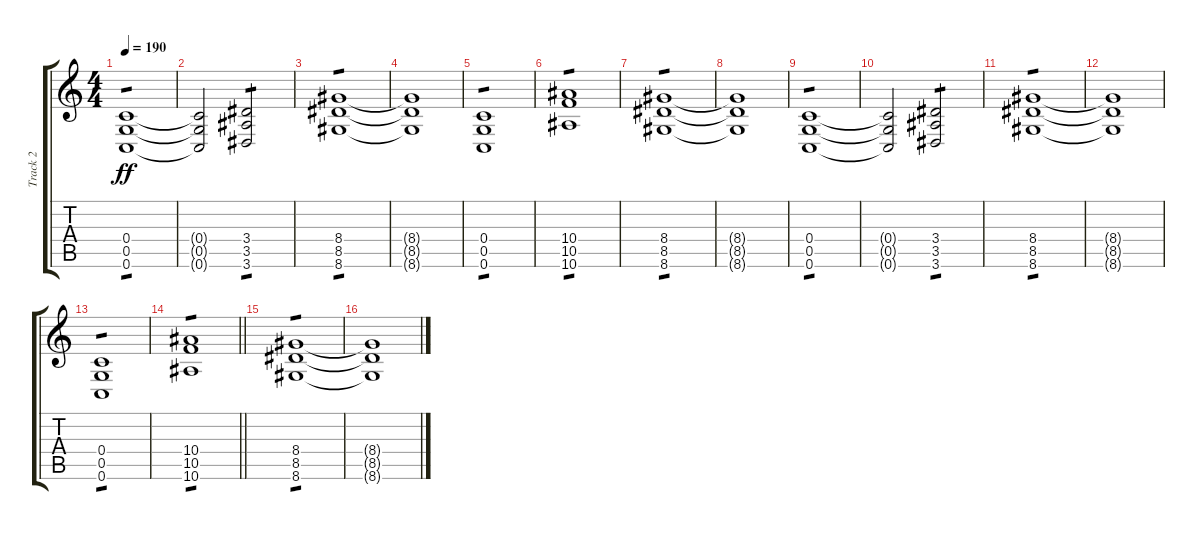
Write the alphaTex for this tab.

\track ("Track 2" "Track 2") {instrument distortionguitar}
\staff {score tabs}
\tuning (D4 A3 F3 C3 G2 C2) {hide}
\ts (4 4)
\tempo 190
\clef g2
\ks c
(0.4 0.5 0.6).1{tp 1 dy ff} |
(0.4{t} 0.5{t} 0.6{t}).2 (3.4 3.5 3.6).2{tp 1} |
(8.4 8.5 8.6).1{tp 1} |
(8.4{t} 8.5{t} 8.6{t}).1 |
(0.4 0.5 0.6).1{tp 1} |
(10.4 10.5 10.6).1{tp 1} |
(8.4 8.5 8.6).1{tp 1} |
(8.4{t} 8.5{t} 8.6{t}).1 |
(0.4 0.5 0.6).1{tp 1} |
(0.4{t} 0.5{t} 0.6{t}).2 (3.4 3.5 3.6).2{tp 1} |
(8.4 8.5 8.6).1{tp 1} |
(8.4{t} 8.5{t} 8.6{t}).1 |
(0.4 0.5 0.6).1{tp 1} |
\barLineRight lightlight
(10.4 10.5 10.6).1{tp 1} |
\section ("" "")
(8.4 8.5 8.6).1{tp 1} |
(8.4{t} 8.5{t} 8.6{t}).1
